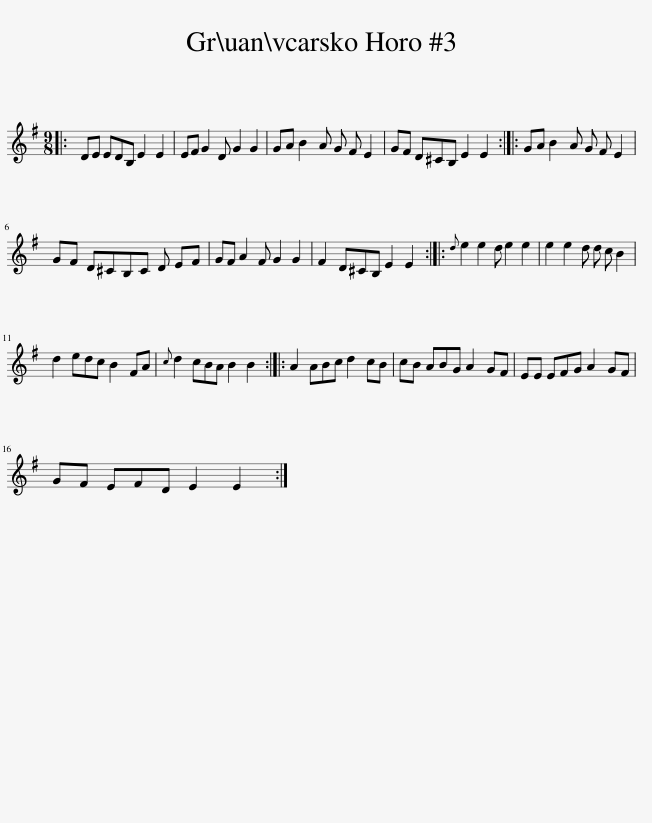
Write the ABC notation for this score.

X:1
L:1/8
M:9/8
I:linebreak $
K:Emin
V:1 treble
V:1
|: DE EDB, E2 E2 | EF G2 D G2 G2 | GA B2 A G F E2 | GF D^CB, E2 E2 :: GA B2 A G F E2 |$ %5
 GF D^CB,C D EF | GF A2 F G2 G2 | F2 D^CB, E2 E2 ::{d} e2 e2 d e2 e2 | e2 e2 d d c B2 |$ %10
 d2 edc B2 FA |{c} d2 cBA B2 B2 :: A2 ABc d2 cB | cB ABG A2 GF | EE EFG A2 GF |$ %15
 GF EFD E2 E2 :| %16
